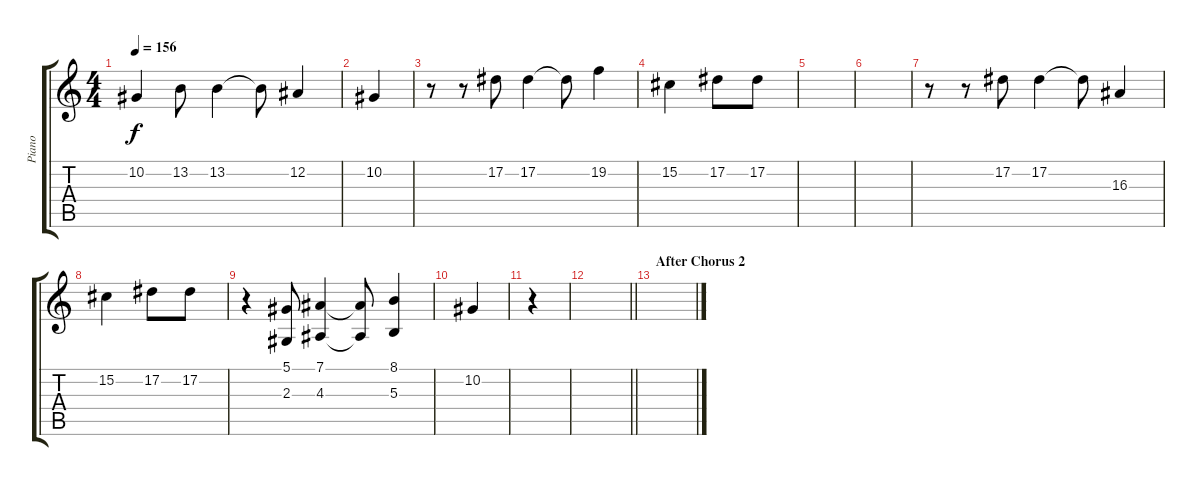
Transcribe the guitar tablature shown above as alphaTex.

\track ("Piano" "Piano") {instrument acousticgrandpiano}
\staff {score tabs}
\tuning (Eb4 Bb3 Gb3 Db3 Ab2 Eb2) {hide}
\ts (4 4)
\tempo 156
\clef g2
\ks c
10.2.4{dy f} 13.2.8 13.2.4 13.2{t}.8 12.2.4 |
10.2.4 |
r.8 r.8 17.2.8 17.2.4 17.2{t}.8 19.2.4 |
15.2.4 17.2.8 17.2.8 |
|
|
r.8{volume 10} r.8 17.2.8 17.2.4 17.2{t}.8 16.3.4 |
15.2.4 17.2.8 17.2.8 |
r.4 (5.1 2.3).8 (7.1 4.3).4 (7.1{t} 4.3{t}).8 (8.1 5.3).4 |
10.2.4 |
r.4 |
\barLineRight lightlight
|
\section ("" "After Chorus 2")
